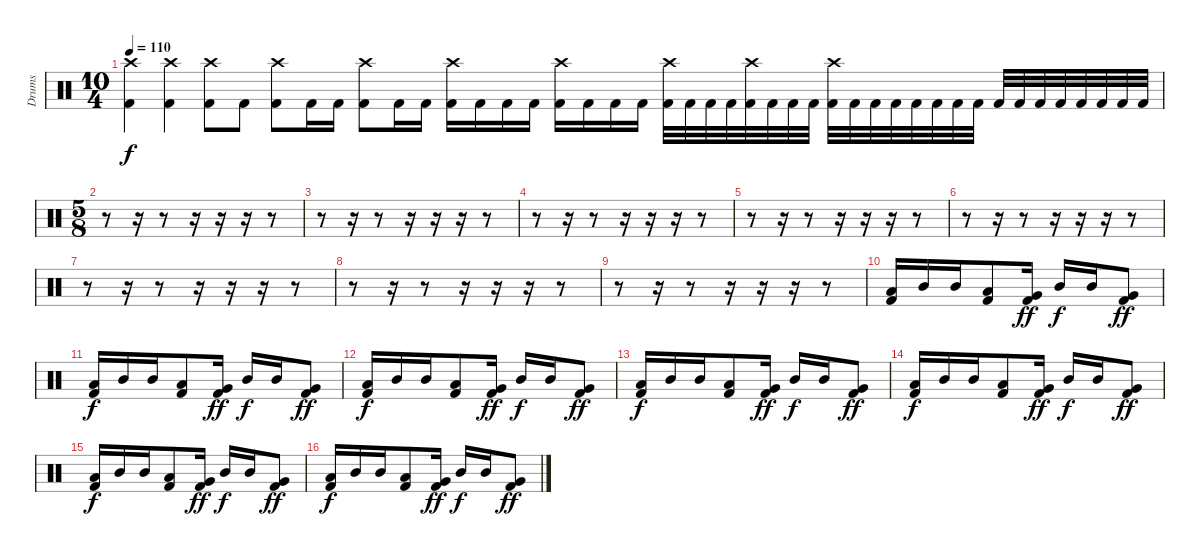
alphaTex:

\track ("Drums" "Drums") {instrument percussion}
\staff {score}
\articulation defaults
\ts (10 4)
\tempo 110
\clef neutral
\ks c
("Crash high (hit)" "Kick (hit) 2").4{dy f} ("Crash high (hit)" "Kick (hit) 2").4 ("Crash high (hit)" "Kick (hit) 2").8 "Kick (hit) 2".8 ("Crash high (hit)" "Kick (hit) 2").8 "Kick (hit) 2".16 "Kick (hit) 2".16 ("Crash high (hit)" "Kick (hit) 2").8 "Kick (hit) 2".16 "Kick (hit) 2".16 ("Crash high (hit)" "Kick (hit) 2").16 "Kick (hit) 2".16 "Kick (hit) 2".16 "Kick (hit) 2".16 ("Crash high (hit)" "Kick (hit) 2").16 "Kick (hit) 2".16 "Kick (hit) 2".16 "Kick (hit) 2".16 ("Crash high (hit)" "Kick (hit) 2").32 "Kick (hit) 2".32 "Kick (hit) 2".32 "Kick (hit) 2".32 ("Crash high (hit)" "Kick (hit) 2").32 "Kick (hit) 2".32 "Kick (hit) 2".32 "Kick (hit) 2".32 ("Crash high (hit)" "Kick (hit) 2").32 "Kick (hit) 2".32 "Kick (hit) 2".32 "Kick (hit) 2".32 "Kick (hit) 2".32 "Kick (hit) 2".32 "Kick (hit) 2".32 "Kick (hit) 2".32 "Kick (hit) 2".32 "Kick (hit) 2".32 "Kick (hit) 2".32 "Kick (hit) 2".32 "Kick (hit) 2".32 "Kick (hit) 2".32 "Kick (hit) 2".32 "Kick (hit) 2".32 |
\ts (5 8)
r.8 r.16 r.8 r.16 r.16 r.16 r.8 |
r.8 r.16 r.8 r.16 r.16 r.16 r.8 |
r.8 r.16 r.8 r.16 r.16 r.16 r.8 |
r.8 r.16 r.8 r.16 r.16 r.16 r.8 |
r.8 r.16 r.8 r.16 r.16 r.16 r.8 |
r.8 r.16 r.8 r.16 r.16 r.16 r.8 |
r.8 r.16 r.8 r.16 r.16 r.16 r.8 |
r.8 r.16 r.8 r.16 r.16 r.16 r.8 |
("Low Floor Tom (hit)" "Kick (hit) 2").16 "Mid Tom (hit)".16 "Mid Tom (hit)".16 ("Low Floor Tom (hit)" "Kick (hit) 2").8 ("Very Low Tom (hit)" "Kick (hit) 2").16{dy ff} "Mid Tom (hit)".16{dy f} "Mid Tom (hit)".16 ("Very Low Tom (hit)" "Kick (hit) 2").8{dy ff} |
("Low Floor Tom (hit)" "Kick (hit) 2").16{dy f} "Mid Tom (hit)".16 "Mid Tom (hit)".16 ("Low Floor Tom (hit)" "Kick (hit) 2").8 ("Very Low Tom (hit)" "Kick (hit) 2").16{dy ff} "Mid Tom (hit)".16{dy f} "Mid Tom (hit)".16 ("Very Low Tom (hit)" "Kick (hit) 2").8{dy ff} |
("Low Floor Tom (hit)" "Kick (hit) 2").16{dy f} "Mid Tom (hit)".16 "Mid Tom (hit)".16 ("Low Floor Tom (hit)" "Kick (hit) 2").8 ("Very Low Tom (hit)" "Kick (hit) 2").16{dy ff} "Mid Tom (hit)".16{dy f} "Mid Tom (hit)".16 ("Very Low Tom (hit)" "Kick (hit) 2").8{dy ff} |
("Low Floor Tom (hit)" "Kick (hit) 2").16{dy f} "Mid Tom (hit)".16 "Mid Tom (hit)".16 ("Low Floor Tom (hit)" "Kick (hit) 2").8 ("Very Low Tom (hit)" "Kick (hit) 2").16{dy ff} "Mid Tom (hit)".16{dy f} "Mid Tom (hit)".16 ("Very Low Tom (hit)" "Kick (hit) 2").8{dy ff} |
("Low Floor Tom (hit)" "Kick (hit) 2").16{dy f} "Mid Tom (hit)".16 "Mid Tom (hit)".16 ("Low Floor Tom (hit)" "Kick (hit) 2").8 ("Very Low Tom (hit)" "Kick (hit) 2").16{dy ff} "Mid Tom (hit)".16{dy f} "Mid Tom (hit)".16 ("Very Low Tom (hit)" "Kick (hit) 2").8{dy ff} |
("Low Floor Tom (hit)" "Kick (hit) 2").16{dy f} "Mid Tom (hit)".16 "Mid Tom (hit)".16 ("Low Floor Tom (hit)" "Kick (hit) 2").8 ("Very Low Tom (hit)" "Kick (hit) 2").16{dy ff} "Mid Tom (hit)".16{dy f} "Mid Tom (hit)".16 ("Very Low Tom (hit)" "Kick (hit) 2").8{dy ff} |
("Low Floor Tom (hit)" "Kick (hit) 2").16{dy f} "Mid Tom (hit)".16 "Mid Tom (hit)".16 ("Low Floor Tom (hit)" "Kick (hit) 2").8 ("Very Low Tom (hit)" "Kick (hit) 2").16{dy ff} "Mid Tom (hit)".16{dy f} "Mid Tom (hit)".16 ("Very Low Tom (hit)" "Kick (hit) 2").8{dy ff}
